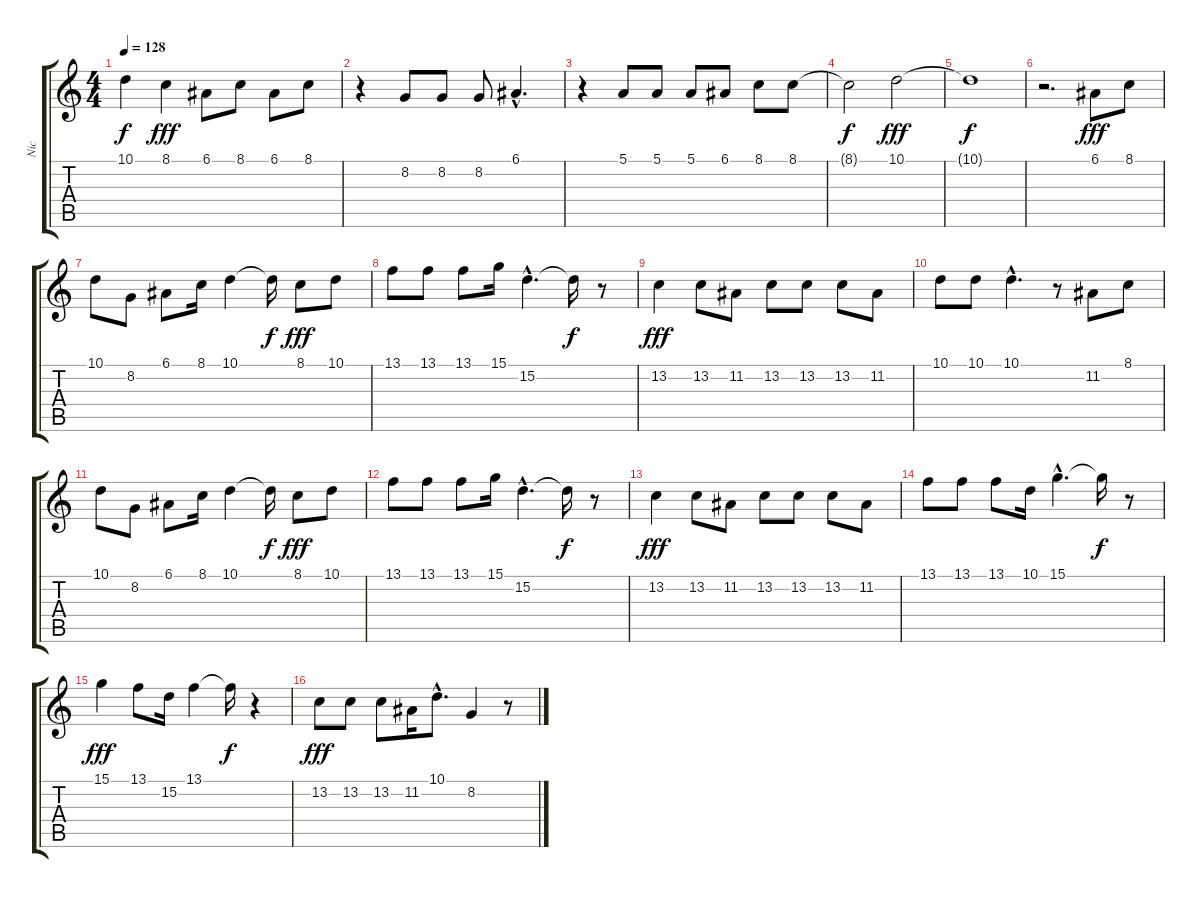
\track ("Nic" "Nic") {instrument altosax}
\staff {score tabs}
\tuning (E4 B3 G3 D3 A2 E2) {hide}
\ts (4 4)
\tempo 128
\clef g2
\ks c
10.1{t}.4{dy f} 8.1.4{dy fff} 6.1.8 8.1.8 6.1.8 8.1.8 |
r.4 8.2.8 8.2.8 8.2.8 6.1{hac}.4{d} |
r.4 5.1.8 5.1.8 5.1.8 6.1.8 8.1.8 8.1.8 |
8.1{t}.2{dy f} 10.1.2{dy fff} |
10.1{t}.1{dy f} |
r.2{d} 6.1.8{dy fff volume 16} 8.1.8 |
10.1.8 8.2.8 6.1.8 8.1.16 10.1.4 10.1{t}.16{dy f} 8.1.8{dy fff} 10.1.8 |
13.1.8 13.1.8 13.1.8 15.1.16 15.2{hac}.4{d} 15.2{t}.16{dy f} r.8 |
13.2.4{dy fff} 13.2.8 11.2.8 13.2.8 13.2.8 13.2.8 11.2.8 |
10.1.8 10.1.8 10.1{hac}.4{d} r.8 11.2.8 8.1.8 |
10.1.8 8.2.8 6.1.8 8.1.16 10.1.4 10.1{t}.16{dy f} 8.1.8{dy fff} 10.1.8 |
13.1.8 13.1.8 13.1.8 15.1.16 15.2{hac}.4{d} 15.2{t}.16{dy f} r.8 |
13.2.4{dy fff} 13.2.8 11.2.8 13.2.8 13.2.8 13.2.8 11.2.8 |
13.1.8 13.1.8 13.1.8 10.1.16 15.1{hac}.4{d} 15.1{t}.16{dy f} r.8 |
15.1.4{dy fff} 13.1.8 15.2.16 13.1.4 13.1{t}.16{dy f} r.4 |
13.2.8{dy fff} 13.2.8 13.2.8 11.2.16 10.1{hac}.8{d} 8.2.4 r.8
